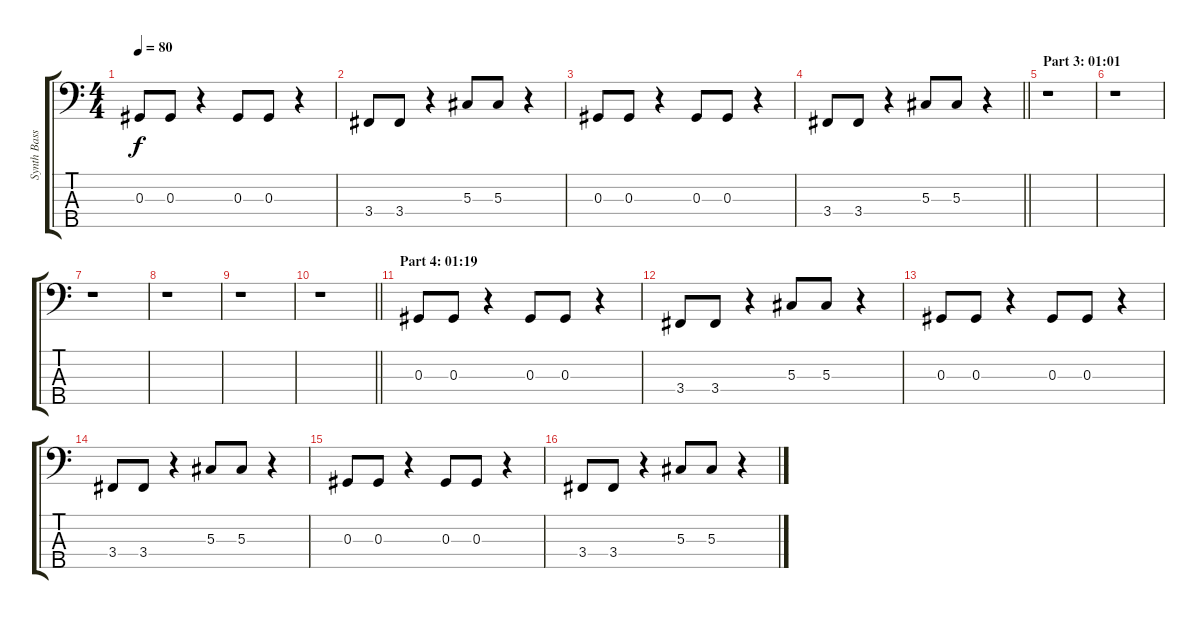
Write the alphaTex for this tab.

\track ("Synth Bass [5-string]" "Synth Bass") {instrument synthbass1}
\staff {score tabs}
\tuning (Gb2 Db2 Ab1 Eb1 Bb0) {hide}
\ts (4 4)
\tempo 80
\clef f4
\ks c
0.3.8{dy f} 0.3.8 r.4 0.3.8 0.3.8 r.4 |
3.4.8 3.4.8 r.4 5.3.8 5.3.8 r.4 |
0.3.8 0.3.8 r.4 0.3.8 0.3.8 r.4 |
\barLineRight lightlight
3.4.8 3.4.8 r.4 5.3.8 5.3.8 r.4 |
\section ("" "Part 3: 01:01")
r.1 |
r.1 |
r.1 |
r.1 |
r.1 |
\barLineRight lightlight
r.1 |
\section ("" "Part 4: 01:19")
0.3.8 0.3.8 r.4 0.3.8 0.3.8 r.4 |
3.4.8 3.4.8 r.4 5.3.8 5.3.8 r.4 |
0.3.8 0.3.8 r.4 0.3.8 0.3.8 r.4 |
3.4.8 3.4.8 r.4 5.3.8 5.3.8 r.4 |
0.3.8 0.3.8 r.4 0.3.8 0.3.8 r.4 |
3.4.8 3.4.8 r.4 5.3.8 5.3.8 r.4
